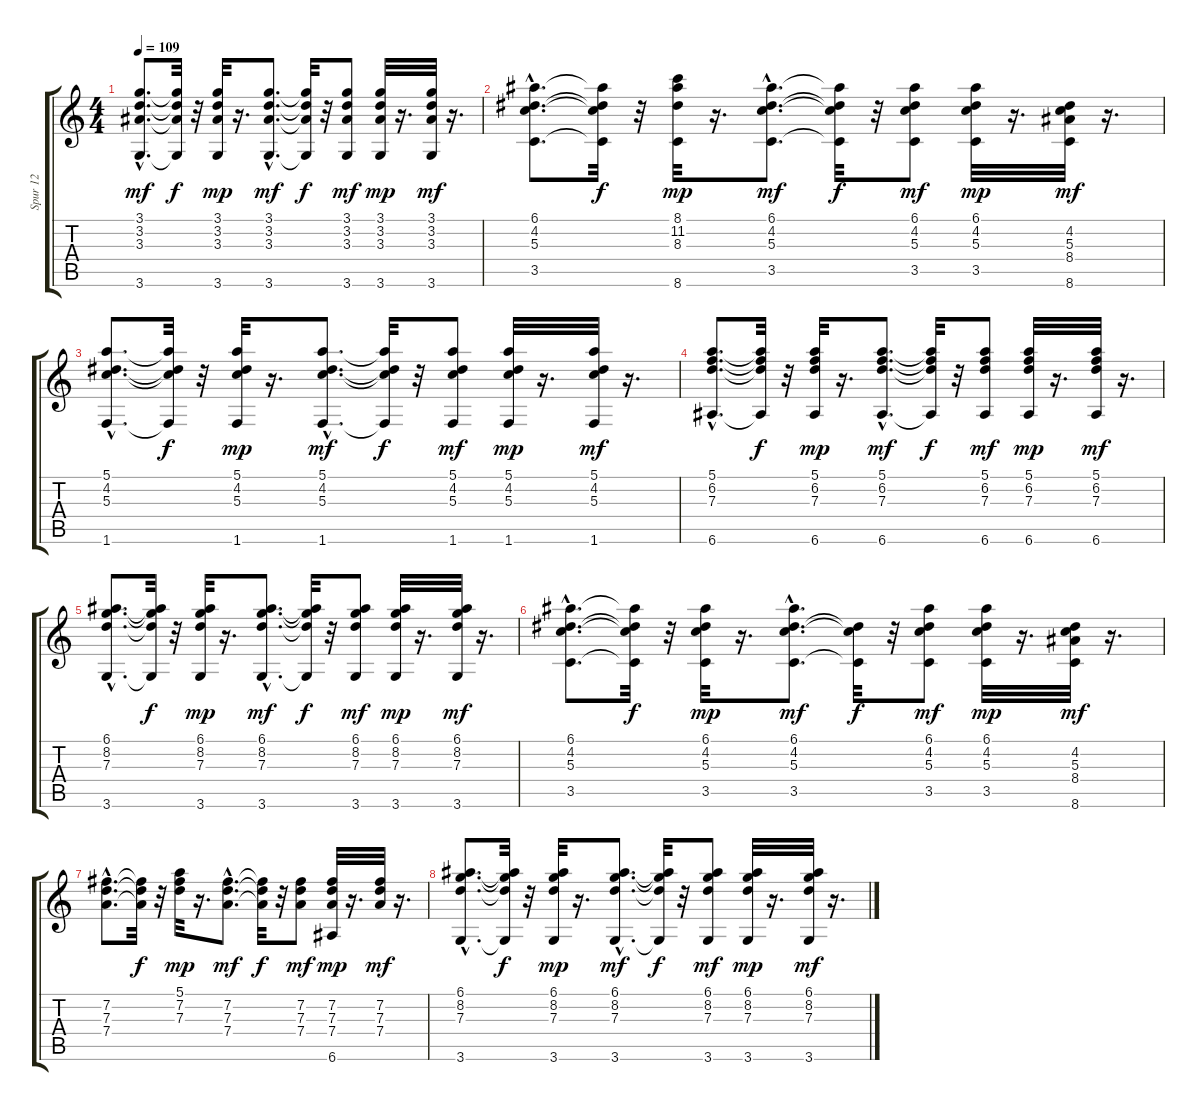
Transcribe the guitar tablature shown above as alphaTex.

\track ("Spur 12" "Spur 12") {instrument acousticguitarnylon}
\staff {score tabs}
\tuning (E4 B3 G3 D3 A2 E2) {hide}
\ts (4 4)
\tempo 109
\clef g2
\ks c
(3.1{hac} 3.2{hac} 3.3{hac} 3.6{hac}).8{d dy mf} (3.1{t} 3.2{t} 3.3{t} 3.6{t}).32{dy f} r.32 (3.1 3.2 3.3 3.6).32{dy mp} r.16{d} (3.1{hac} 3.2{hac} 3.3{hac} 3.6{hac}).8{d dy mf} (3.1{t} 3.2{t} 3.3{t} 3.6{t}).32{dy f} r.32 (3.1 3.2 3.3 3.6).8{dy mf} (3.1 3.2 3.3 3.6).32{dy mp} r.16{d} (3.1 3.2 3.3 3.6).32{dy mf} r.16{d} |
(6.1{hac} 4.2{hac} 5.3{hac} 3.5{hac}).8{d} (6.1{t} 4.2{t} 5.3{t} 3.5{t}).32{dy f} r.32 (8.1 11.2 8.3 8.6).32{dy mp} r.16{d} (6.1{hac} 4.2{hac} 5.3{hac} 3.5{hac}).8{d dy mf} (6.1{t} 4.2{t} 5.3{t} 3.5{t}).32{dy f} r.32 (6.1 4.2 5.3 3.5).8{dy mf} (6.1 4.2 5.3 3.5).32{dy mp} r.16{d} (4.2 5.3 8.4 8.6).32{dy mf} r.16{d} |
(5.1{hac} 4.2{hac} 5.3{hac} 1.6{hac}).8{d} (5.1{t} 4.2{t} 5.3{t} 1.6{t}).32{dy f} r.32 (5.1 4.2 5.3 1.6).32{dy mp} r.16{d} (5.1{hac} 4.2{hac} 5.3{hac} 1.6{hac}).8{d dy mf} (5.1{t} 4.2{t} 5.3{t} 1.6{t}).32{dy f} r.32 (5.1 4.2 5.3 1.6).8{dy mf} (5.1 4.2 5.3 1.6).32{dy mp} r.16{d} (5.1 4.2 5.3 1.6).32{dy mf} r.16{d} |
(5.1{hac} 6.2{hac} 7.3{hac} 6.6{hac}).8{d} (5.1{t} 6.2{t} 7.3{t} 6.6{t}).32{dy f} r.32 (5.1 6.2 7.3 6.6).32{dy mp} r.16{d} (5.1{hac} 6.2{hac} 7.3{hac} 6.6{hac}).8{d dy mf} (5.1{t} 6.2{t} 7.3{t} 6.6{t}).32{dy f} r.32 (5.1 6.2 7.3 6.6).8{dy mf} (5.1 6.2 7.3 6.6).32{dy mp} r.16{d} (5.1 6.2 7.3 6.6).32{dy mf} r.16{d} |
(6.1{hac} 8.2{hac} 7.3{hac} 3.6{hac}).8{d} (6.1{t} 8.2{t} 7.3{t} 3.6{t}).32{dy f} r.32 (6.1 8.2 7.3 3.6).32{dy mp} r.16{d} (6.1{hac} 8.2{hac} 7.3{hac} 3.6{hac}).8{d dy mf} (6.1{t} 8.2{t} 7.3{t} 3.6{t}).32{dy f} r.32 (6.1 8.2 7.3 3.6).8{dy mf} (6.1 8.2 7.3 3.6).32{dy mp} r.16{d} (6.1 8.2 7.3 3.6).32{dy mf} r.16{d} |
(6.1{hac} 4.2{hac} 5.3{hac} 3.5{hac}).8{d} (6.1{t} 4.2{t} 5.3{t} 3.5{t}).32{dy f} r.32 (6.1 4.2 5.3 3.5).32{dy mp} r.16{d} (6.1 4.2{hac} 5.3{hac} 3.5{hac}).8{d dy mf} (4.2{t} 5.3{t} 3.5{t}).32{dy f} r.32 (6.1 4.2 5.3 3.5).8{dy mf} (6.1 4.2 5.3 3.5).32{dy mp} r.16{d} (4.2 5.3 8.4 8.6).32{dy mf} r.16{d} |
(7.2{hac} 7.3{hac} 7.4{hac}).8{d} (7.2{t} 7.3{t} 7.4{t}).32{dy f} r.32 (5.1 7.2 7.3).32{dy mp} r.16{d} (7.2{hac} 7.3{hac} 7.4{hac}).8{d dy mf} (7.2{t} 7.3{t} 7.4{t}).32{dy f} r.32 (7.2 7.3 7.4).8{dy mf} (7.2 7.3 7.4 6.6).32{dy mp} r.16{d} (7.2 7.3 7.4).32{dy mf} r.16{d} |
(6.1{hac} 8.2{hac} 7.3{hac} 3.6{hac}).8{d} (6.1{t} 8.2{t} 7.3{t} 3.6{t}).32{dy f} r.32 (6.1 8.2 7.3 3.6).32{dy mp} r.16{d} (6.1{hac} 8.2{hac} 7.3{hac} 3.6{hac}).8{d dy mf} (6.1{t} 8.2{t} 7.3{t} 3.6{t}).32{dy f} r.32 (6.1 8.2 7.3 3.6).8{dy mf} (6.1 8.2 7.3 3.6).32{dy mp} r.16{d} (6.1 8.2 7.3 3.6).32{dy mf} r.16{d}
